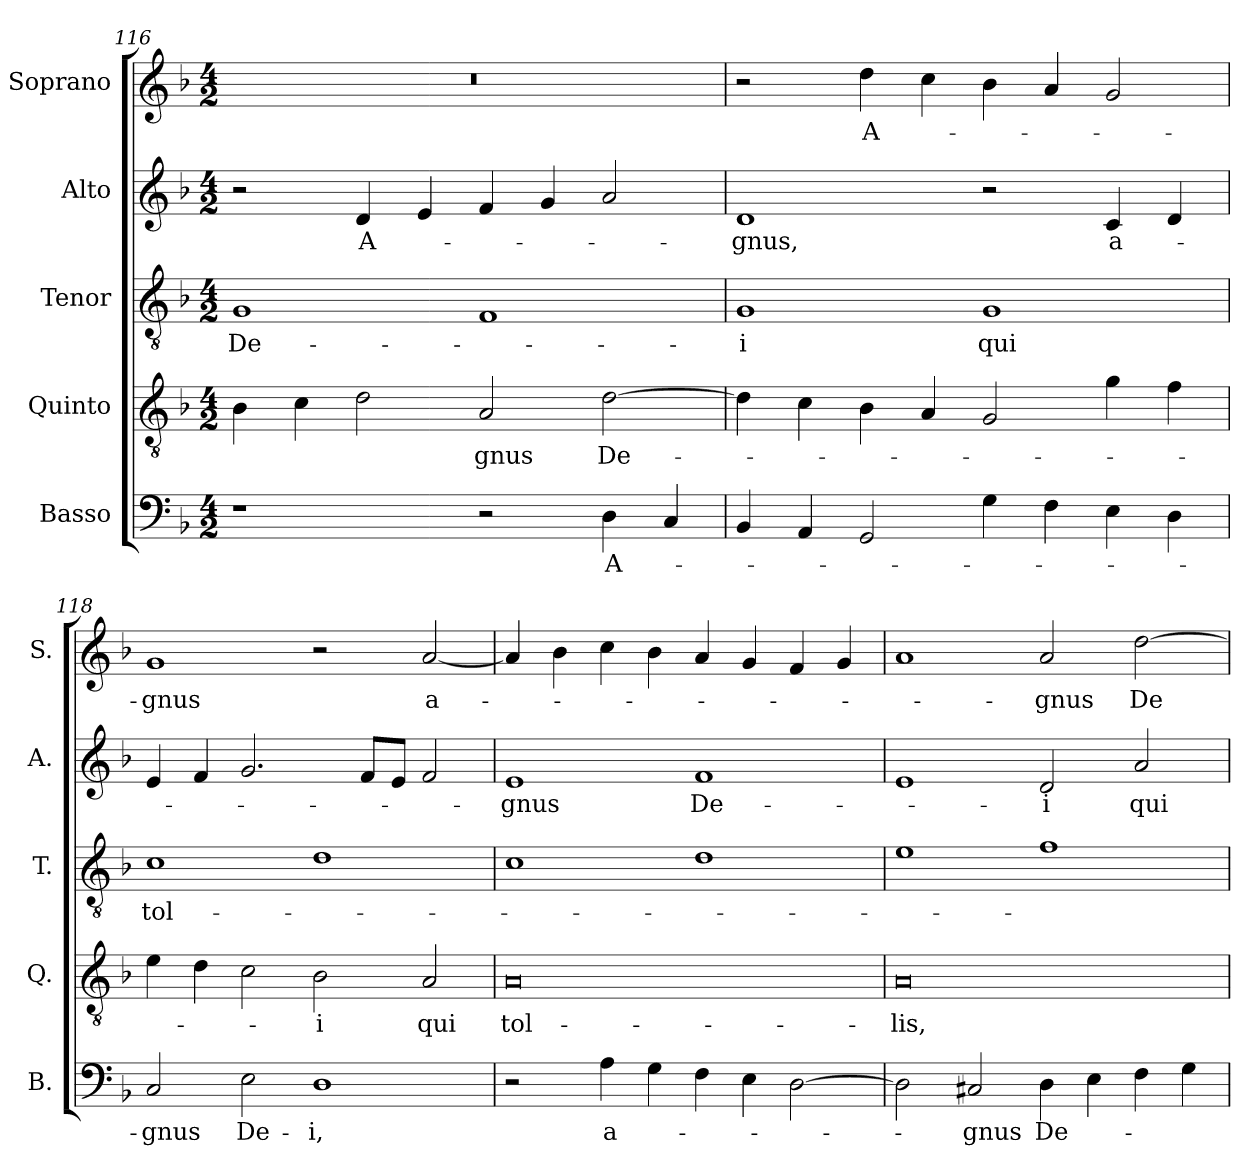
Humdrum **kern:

**kern	**text	**kern	**text	**kern	**text	**kern	**text	**kern	**text
*part5	*part5	*part4	*part4	*part3	*part3	*part2	*part2	*part1	*part1
*staff5	*staff5	*staff4	*staff4	*staff3	*staff3	*staff2	*staff2	*staff1	*staff1
*I"Basso	*	*I"Quinto	*	*I"Tenor	*	*I"Alto	*	*I"Soprano	*
*I'B.	*	*I'Q.	*	*I'T.	*	*I'A.	*	*I'S.	*
*clefF4	*	*clefGv2	*	*clefGv2	*	*clefG2	*	*clefG2	*
*	*	*ITrd7c12	*	*ITrd7c12	*	*	*	*	*
*k[b-]	*	*k[b-]	*	*k[b-]	*	*k[b-]	*	*k[b-]	*
*F:	*	*F:	*	*F:	*	*F:	*	*F:	*
*M4/2	*	*M4/2	*	*M4/2	*	*M4/2	*	*M4/2	*
=116	=116	=116	=116	=116	=116	=116	=116	=116	=116
!	!	!	!	!	!LO:LY:b:color=#000000	!	!	!LO:N:vis=1	!
1r	.	4BB-i\	.	1GGi	De-	2r	.	0r	.
.	.	4Ci\	.	.	.	.	.	.	.
!	!	!	!	!	!	!	!LO:LY:b:color=#000000	!	!
.	.	2Di\	.	.	.	4di/	A-	.	.
.	.	.	.	.	.	4ei/	.	.	.
!	!	!	!LO:LY:b:color=#000000	!	!	!	!	!	!
2r	.	2AAi/	-gnus	1FFi	.	4fi/	.	.	.
.	.	.	.	.	.	4gi/	.	.	.
!	!LO:LY:b:color=#000000	!	!	!	!	!	!	!	!
!	!	!	!LO:LY:b:color=#000000	!	!	!	!	!	!
4Di\	A-	[2Di\	De-	.	.	2ai/	.	.	.
4Ci/	.	.	.	.	.	.	.	.	.
=117	=117	=117	=117	=117	=117	=117	=117	=117	=117
!	!	!	!	!	!LO:LY:b:color=#000000	!	!	!	!
!	!	!	!	!	!	!	!LO:LY:b:color=#000000	!	!
4BB-i/	.	4Di\]	.	1GGi	-i	1di	-gnus,	2r	.
4AAi/	.	4Ci\	.	.	.	.	.	.	.
!	!	!	!	!	!	!	!	!	!LO:LY:b:color=#000000
2GGi/	.	4BB-i\	.	.	.	.	.	4ddi\	A-
.	.	4AAi/	.	.	.	.	.	4cci\	.
!	!	!	!	!	!LO:LY:b:color=#000000	!	!	!	!
4Gi\	.	2GGi/	.	1GGi	qui	2r	.	4b-i\	.
4Fi\	.	.	.	.	.	.	.	4ai/	.
!	!	!	!	!	!	!	!LO:LY:b:color=#000000	!	!
4Ei\	.	4Gi\	.	.	.	4ci/	a-	2gi/	.
4Di\	.	4Fi\	.	.	.	4di/	.	.	.
!!LO:LB:g=z
=118	=118	=118	=118	=118	=118	=118	=118	=118	=118
!	!LO:LY:b:color=#000000	!	!	!	!	!	!	!	!
!	!	!	!	!	!LO:LY:b:color=#000000	!	!	!	!
!	!	!	!	!	!	!	!	!	!LO:LY:b:color=#000000
2Ci/	-gnus	4Ei\	.	1Ci	tol-	4ei/	.	1gi	-gnus
.	.	4Di\	.	.	.	4fi/	.	.	.
!	!LO:LY:b:color=#000000	!	!	!	!	!	!	!	!
2Ei\	De-	2Ci\	.	.	.	2.gi/	.	.	.
!	!LO:LY:b:color=#000000	!	!	!	!	!	!	!	!
!	!	!	!LO:LY:b:color=#000000	!	!	!	!	!	!
1Di	-i,	2BB-i\	-i	1Di	.	.	.	2r	.
.	.	.	.	.	.	8fi/L	.	.	.
.	.	.	.	.	.	8ei/J	.	.	.
!	!	!	!LO:LY:b:color=#000000	!	!	!	!	!	!
!	!	!	!	!	!	!	!	!	!LO:LY:b:color=#000000
.	.	2AAi/	qui	.	.	2fi/	.	[2ai/	a-
=119	=119	=119	=119	=119	=119	=119	=119	=119	=119
!	!	!	!LO:LY:b:color=#000000	!	!	!	!	!	!
!	!	!	!	!	!	!	!LO:LY:b:color=#000000	!	!
2r	.	0AAi	tol-	1Ci	.	1ei	-gnus	4ai/]	.
.	.	.	.	.	.	.	.	4b-i\	.
!	!LO:LY:b:color=#000000	!	!	!	!	!	!	!	!
4Ai\	a-	.	.	.	.	.	.	4cci\	.
4Gi\	.	.	.	.	.	.	.	4b-i\	.
!	!	!	!	!	!	!	!LO:LY:b:color=#000000	!	!
4Fi\	.	.	.	1Di	.	1fi	De-	4ai/	.
4Ei\	.	.	.	.	.	.	.	4gi/	.
[2Di\	.	.	.	.	.	.	.	4fi/	.
.	.	.	.	.	.	.	.	4gi/	.
=120	=120	=120	=120	=120	=120	=120	=120	=120	=120
!	!	!	!LO:LY:b:color=#000000	!	!	!	!	!	!
2Di\]	.	0AAi	-lis,	1Ei	.	1ei	.	1ai	.
!	!LO:LY:b:color=#000000	!	!	!	!	!	!	!	!
2C#Xi/	-gnus	.	.	.	.	.	.	.	.
!	!LO:LY:b:color=#000000	!	!	!	!	!	!	!	!
!	!	!	!	!	!	!	!LO:LY:b:color=#000000	!	!
!	!	!	!	!	!	!	!	!	!LO:LY:b:color=#000000
4Di\	De-	.	.	1Fi	.	2di/	-i	2ai/	-gnus
4Ei\	.	.	.	.	.	.	.	.	.
!	!	!	!	!	!	!	!LO:LY:b:color=#000000	!	!
!	!	!	!	!	!	!	!	!	!LO:LY:b:color=#000000
4Fi\	.	.	.	.	.	2ai/	qui	[2ddi\	De-
4Gi\	.	.	.	.	.	.	.	.	.
=	=	=	=	=	=	=	=	=	=
*-	*-	*-	*-	*-	*-	*-	*-	*-	*-
